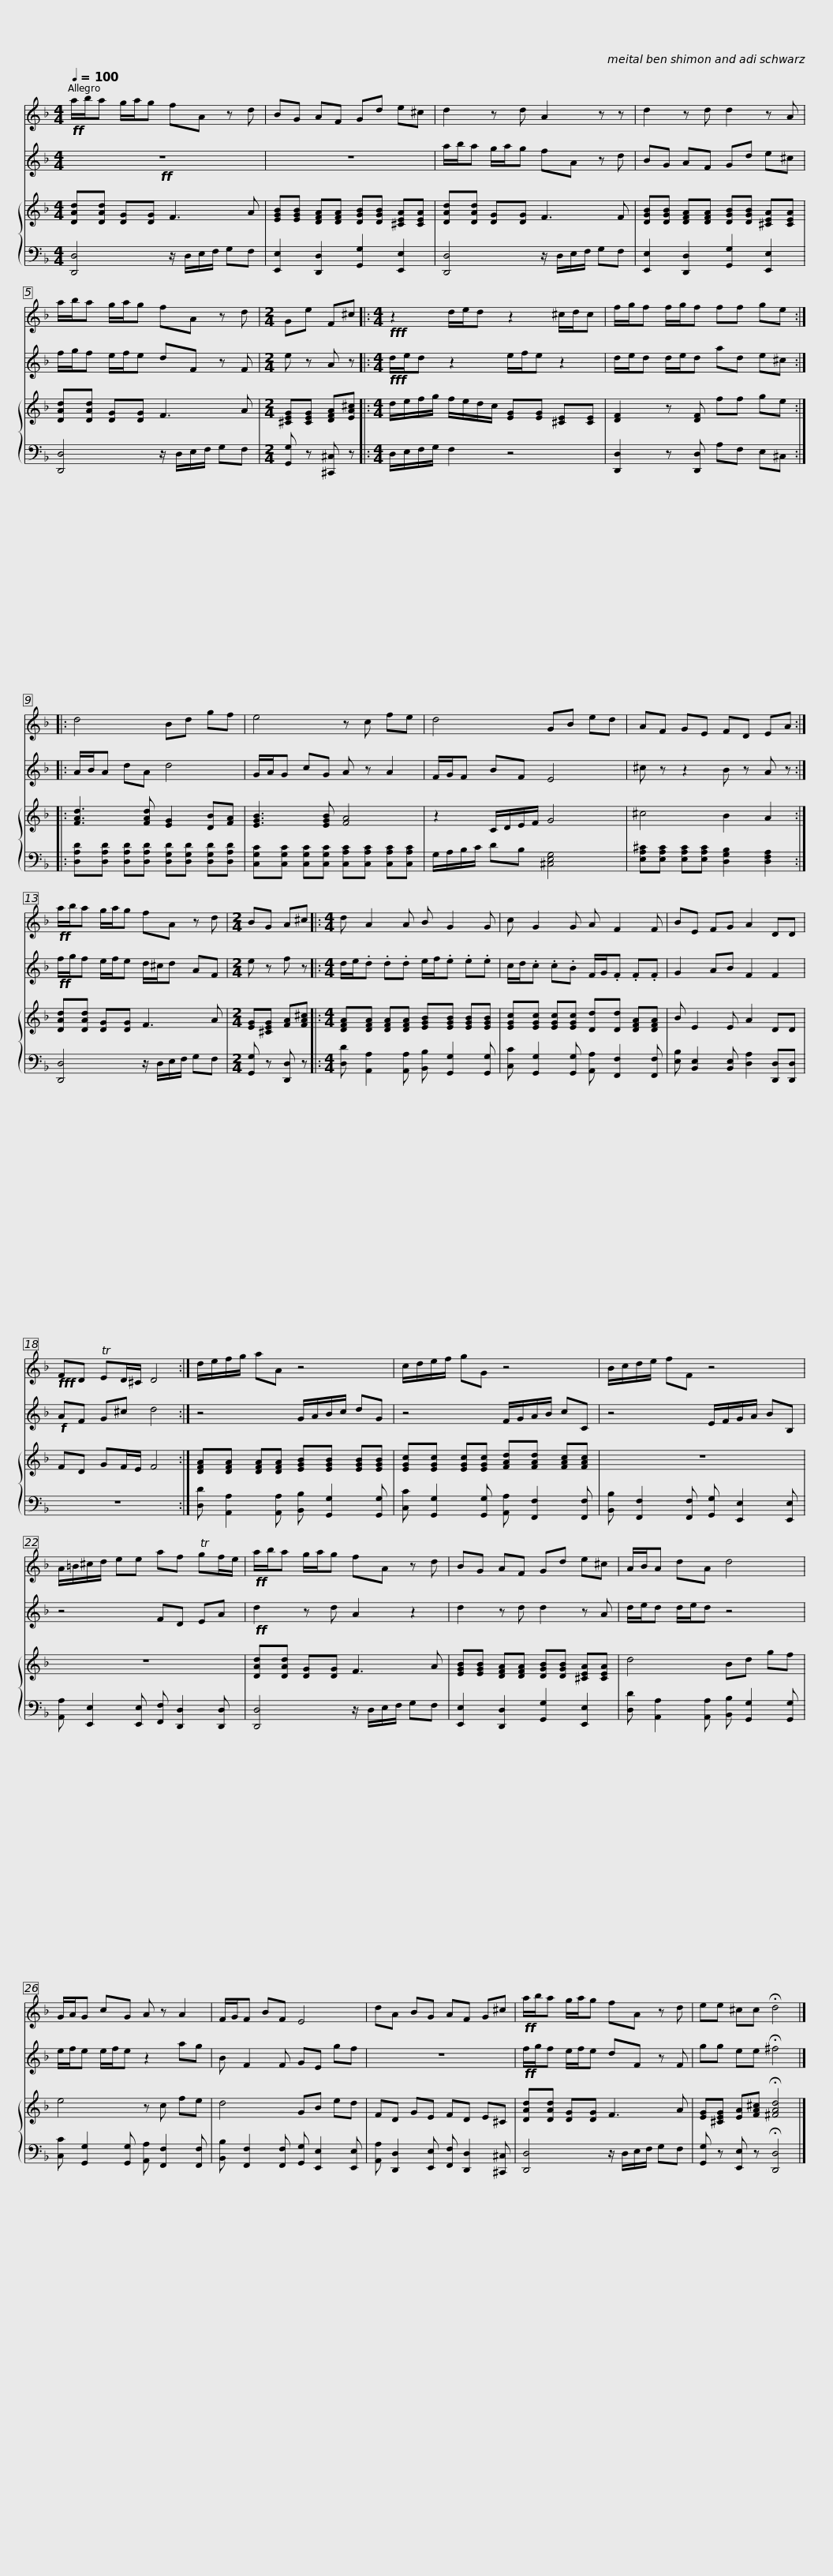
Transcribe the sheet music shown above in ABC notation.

X:1
%%score 1 2 { 3 | 4 }
L:1/8
Q:1/4=100
M:4/4
I:linebreak $
K:F
V:1 treble
V:2 treble
V:3 treble
V:4 bass
V:1
!ff! a/b/a g/a/g fA z d | BG AF Gd e^c | d2 z d A2 z z |$ d2 z d d2 z A | a/b/a g/a/g fA z d | %5
[M:2/4] Ge F^c |:$[M:4/4]!fff! z2 d/e/d z2 ^c/d/c | f/g/f f/g/f ff ge :: d4 Bd gf |$ e4 z c fe | %10
 d4 GB ed | AF GE FD EA :|$!ff! a/b/a g/a/g fA z d |[M:2/4] BG A^c |:[M:4/4] d A2 A B G2 G |$ %15
 c G2 G A F2 F | BE FG A2 DD |!fff! FD TED/^C/ D4 :| d/e/f/g/ aA z4 |$ c/d/e/f/ gG z4 | %20
 B/c/d/e/ fF z4 | A/=B/^c/d/ ee af Tgf/e/ |$!ff! a/b/a g/a/g fA z d | BG AF Gd e^c | A/B/A dA d4 |$ %25
 G/A/G cG A z A2 | F/G/F BF E4 | dA BG AF G^c |$!ff! a/b/a g/a/g fA z d | ee ^cc !fermata!d4 |] %30
V:2
!ff! z8 | z8 | a/b/a g/a/g fA z d |$ BG AF Gd e^c | f/g/f e/f/e dF z F | %5
[M:2/4] e z A z |:$[M:4/4]!fff! d/e/d z2 e/f/e z2 | d/e/d d/e/d ad e^c :: A/B/A dA d4 |$ G/A/G cG A z A2 | %10
 F/G/F BF E4 | ^c z z2 B z A z :|$!ff! f/g/f e/f/e d/^c/d AF |[M:2/4] e z f z |:[M:4/4] d/e/.d .d.d e/f/.e .e.e |$ %15
 c/d/.c .c.B F/G/.F .F.F | G2 AB F2 F2 |!f! AF G^c d4 :| z4 G/A/B/c/ dG |$ z4 F/G/A/B/ cC | %20
 z4 E/F/G/A/ BB, | z4 FD EA |$!ff! d2 z d A2 z2 | d2 z d d2 z A | d/e/d d/e/d z4 |$ %25
 e/f/e e/f/e z2 ag | B F2 F GE gf | z8 |$!ff! f/g/f e/f/e dF z F | gg ee !fermata!^f4 |] %30
V:3
 [DAd][DAd] [DG][DG] F3 A | [EGB][EGB] [DFA][DFA] [DGB][DGB] [^CEA][CEA] | [DAd][DAd] [DG][DG] F3 F |$ [DGB][DGB] [DFA][DFA] [DGB][DGB] [^CEA][CEA] | [DAd][DAd] [DG][DG] F3 A | %5
[M:2/4] [^CEG][CEG] [DFA][EA^c] |:$[M:4/4] d/e/f/g/ f/e/d/c/ [EG][EG] [^CE][CE] | [DF]2 z [DF] ff ge :: [FAd]3 [FAd] [EG]2 [DB][FA] |$ [EGB]3 [EGB] [FA]4 | %10
 z2 C/D/E/F/ G4 | ^c4 B2 A2 :|$ [DAd][DAd] [DG][DG] F3 A |[M:2/4] [EG][^CEG] [FA][FA^c] |:[M:4/4] [DFA][DFA] [DFA][DFA] [EGB][EGB] [EGB][EGB] |$ %15
 [EGc][EGc] [EGc][EGc] [Dd][Dd] [DFA][DFA] | B E2 E A2 DD | FD GF/E/ F4 :| [DFA][DFA] [DFA][DFA] [EGB][EGB] [EGB][EGB] |$ [EGc][EGc] [EGc][EGc] [FAd][FAd] [FAc][FAc] | %20
 z8 | z8 |$ [DAd][DAd] [DG][DG] F3 A | [EGB][EGB] [DFA][DFA] [DGB][DGB] [^CEA][CEA] | d4 Bd gf |$ %25
 e4 z c fe | d4 GB ed | FD GE FD E^C |$ [DAd][DAd] [DG][DG] F3 A | [EG][^CEG] [EA][FA^c] !fermata![^FAd]4 |] %30
V:4
 [D,,D,]4 z/ D,/E,/F,/ G,F, | [E,,E,]2 [D,,D,]2 [G,,G,]2 [E,,E,]2 | [D,,D,]4 z/ D,/E,/F,/ G,F, |$ [E,,E,]2 [D,,D,]2 [G,,G,]2 [E,,E,]2 | [D,,D,]4 z/ D,/E,/F,/ G,F, | %5
[M:2/4] [G,,G,] z [^C,,^C,] z |:$[M:4/4] D,/E,/F,/G,/ F,2 z4 | [D,,D,]2 z [D,,D,] A,F, E,^C, :: [D,A,D][D,A,D] [D,A,D][D,A,D] [D,G,D][D,G,D] [D,G,D][D,A,D] |$ [C,G,C][C,G,C] [C,G,C][C,G,C] [C,A,C][C,A,C] [C,A,C][C,A,C] | %10
 G,/A,/B,/C/ DB, [^C,E,G,]4 | [E,A,^C][E,A,C] [E,A,C][E,A,C] [D,G,B,]2 [D,F,A,]2 :|$ [D,,D,]4 z/ D,/E,/F,/ G,F, |[M:2/4] [G,,G,] z [D,,D,] z |:[M:4/4] [D,D] [A,,A,]2 [A,,A,] [B,,B,] [G,,G,]2 [G,,G,] |$ %15
 [C,C] [G,,G,]2 [G,,G,] [A,,A,] [F,,F,]2 [F,,F,] | [E,B,] [B,,E,]2 [B,,E,] [D,A,]2 [D,,D,][D,,D,] | z8 :| [D,D] [A,,A,]2 [A,,A,] [B,,B,] [G,,G,]2 [G,,G,] |$ [C,C] [G,,G,]2 [G,,G,] [A,,A,] [F,,F,]2 [F,,F,] | %20
 [B,,B,] [F,,F,]2 [F,,F,] [G,,G,] [E,,E,]2 [E,,E,] | [A,,A,] [E,,E,]2 [E,,E,] [F,,F,] [D,,D,]2 [D,,D,] |$ [D,,D,]4 z/ D,/E,/F,/ G,F, | [E,,E,]2 [D,,D,]2 [G,,G,]2 [E,,E,]2 | [D,D] [A,,A,]2 [A,,A,] [B,,B,] [G,,G,]2 [G,,G,] |$ %25
 [C,C] [G,,G,]2 [G,,G,] [A,,A,] [F,,F,]2 [F,,F,] | [B,,B,] [F,,F,]2 [F,,F,] [G,,G,] [E,,E,]2 [E,,E,] | [A,,A,] [D,,D,]2 [E,,E,] [F,,F,] [D,,D,]2 [^C,,^C,] |$ [D,,D,]4 z/ D,/E,/F,/ G,F, | [G,,G,] z [E,,E,] z !fermata![D,,D,]4 |] %30
